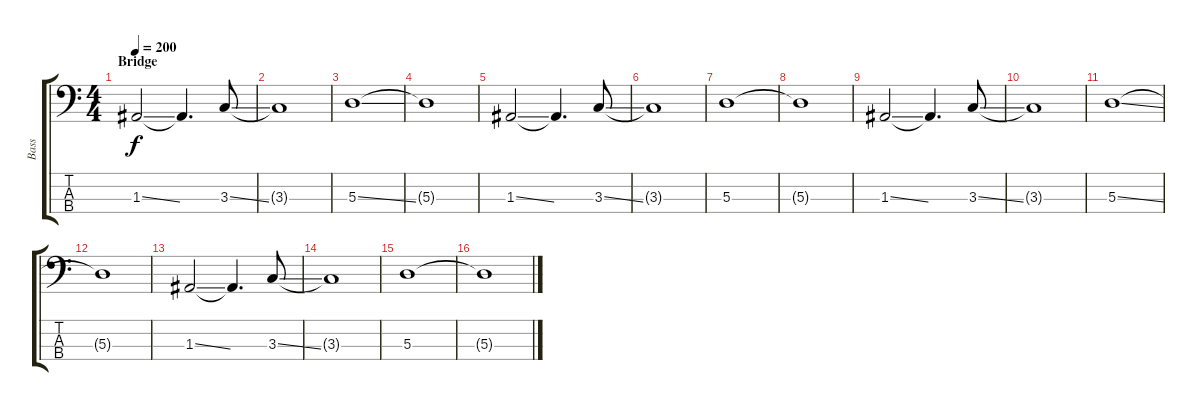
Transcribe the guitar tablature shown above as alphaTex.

\track ("Bass" "Bass") {instrument electricbasspick}
\staff {score tabs}
\tuning (G2 D2 A1 D1) {hide}
\ts (4 4)
\section ("" "Bridge")
\tempo 200
\clef f4
\ks c
1.3{ss}.2{dy f} 1.3{t}.4{d} 3.3{ss}.8 |
3.3{t}.1 |
5.3{ss}.1 |
5.3{t}.1 |
1.3{ss}.2 1.3{t}.4{d} 3.3{ss}.8 |
3.3{t}.1 |
5.3.1 |
5.3{t}.1 |
1.3{ss}.2 1.3{t}.4{d} 3.3{ss}.8 |
3.3{t}.1 |
5.3{ss}.1 |
5.3{t}.1 |
1.3{ss}.2 1.3{t}.4{d} 3.3{ss}.8 |
3.3{t}.1 |
5.3.1 |
5.3{t}.1
